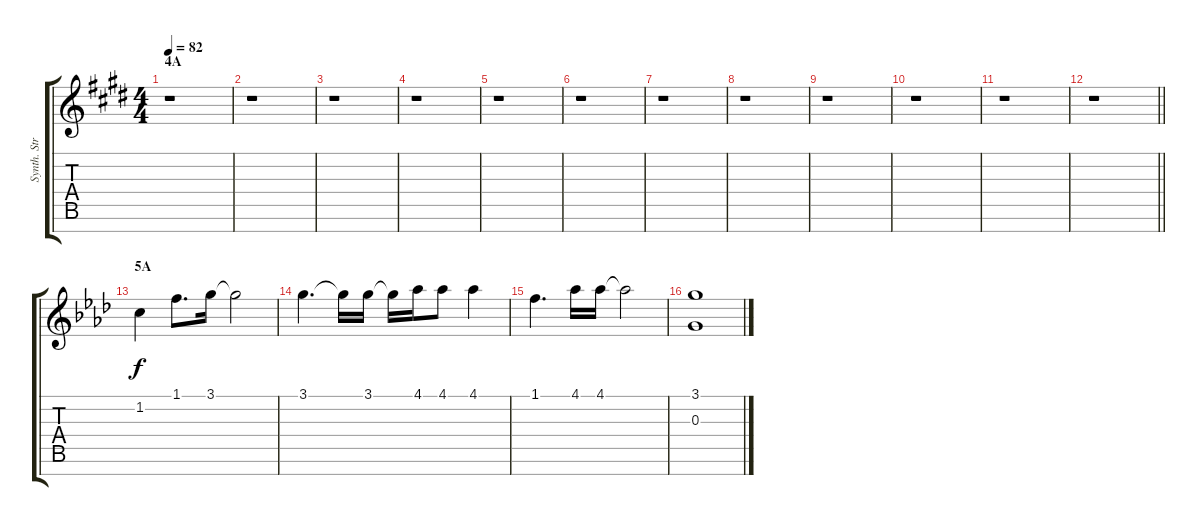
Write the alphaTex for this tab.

\track ("Synth. Strings" "Synth. Str") {instrument stringensemble1}
\staff {score tabs}
\tuning (E5 B4 G4 D4 A3 E3 B2) {hide}
\ts (4 4)
\section ("" "4A")
\tempo 82
\clef g2
\ks e
r.1{dy f} |
r.1 |
r.1 |
r.1 |
r.1 |
r.1 |
r.1 |
r.1 |
r.1 |
r.1 |
r.1 |
\barLineRight lightlight
r.1 |
\section ("" "5A")
\ks ab
1.2.4 1.1.8{d} 3.1.16 3.1{t}.2 |
3.1.4{d} 3.1{t}.16 3.1.16 3.1{t}.16 4.1.16 4.1.8 4.1.4 |
1.1.4{d} 4.1.16 4.1.16 4.1{t}.2 |
(3.1 0.3).1
